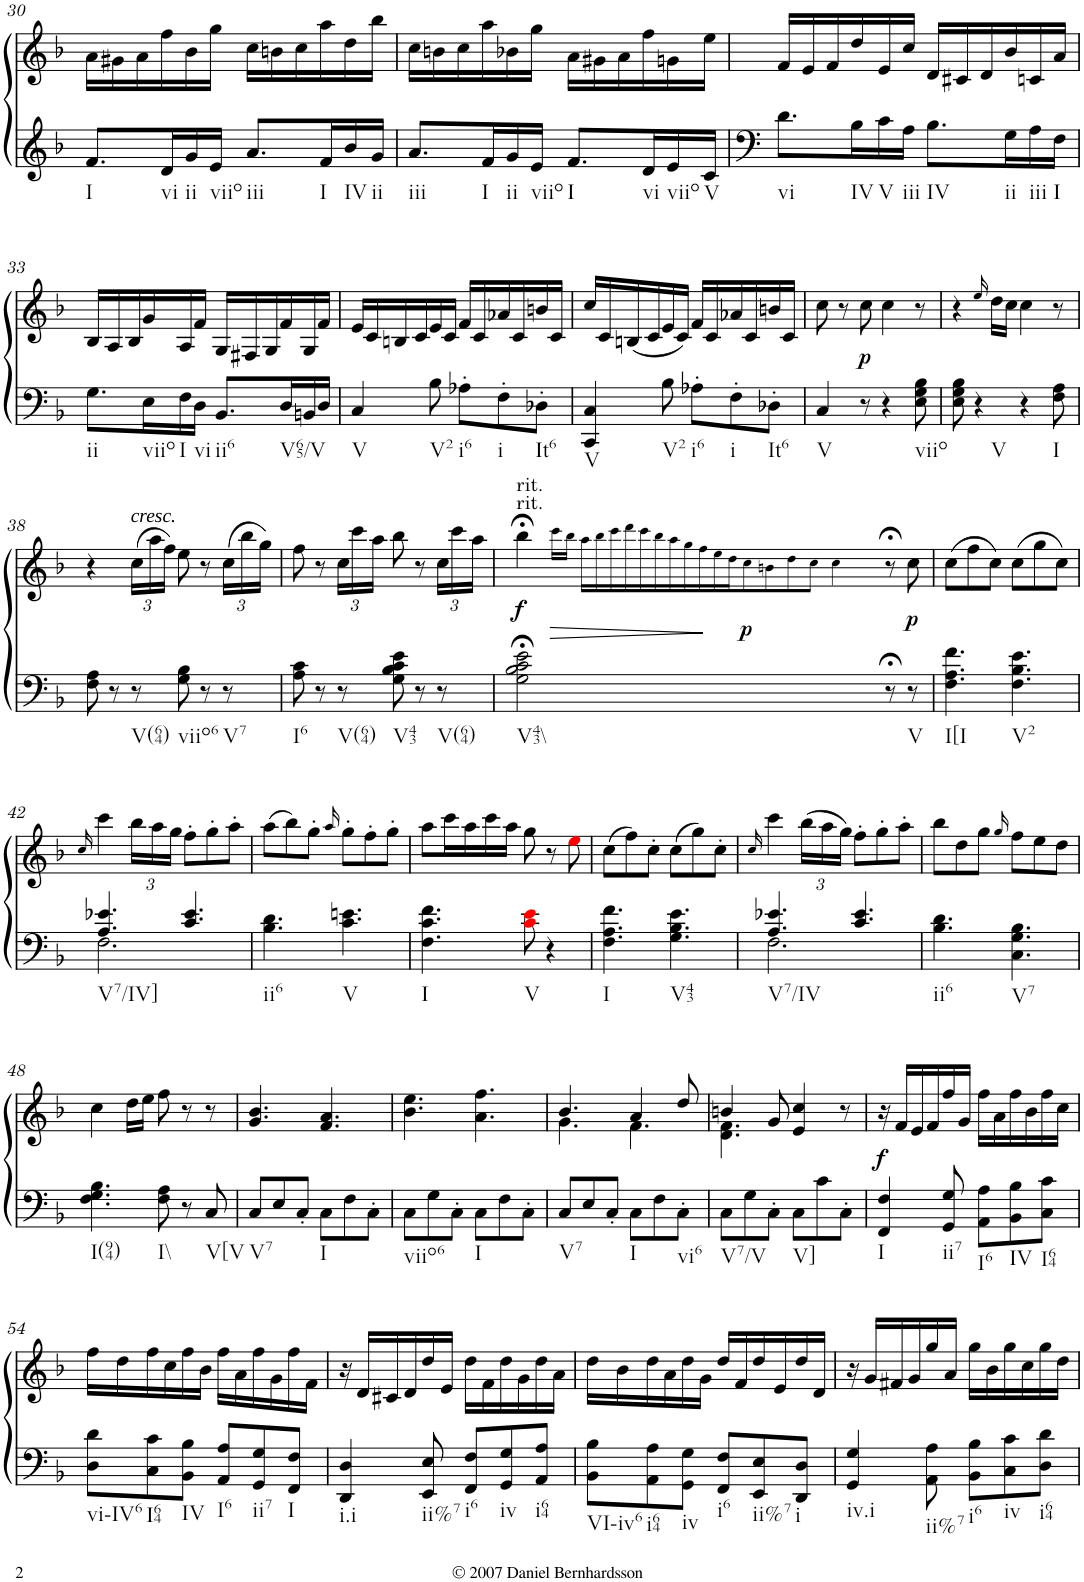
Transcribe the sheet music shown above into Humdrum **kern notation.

**kern	**kern	**dynam
*part1	*part1	*part1
*staff2	*staff1	*staff1/2
*I"Piano	*	*
*I'Pno.	*	*
!!LO:PB:g=z
*clefG2	*clefG2	*
*k[b-]	*k[b-]	*
*F:	*F:	*
*M6/8	*M6/8	*
=30	=30	=30
!LO:TX:b:t=I	!	!
8.f/L	16a\LL	.
.	16g#X\	.
.	16a\	.
!LO:TX:b:t=vi	!	!
16d/L	16ff\	.
!LO:TX:b:t=ii	!	!
16g/	16b-\	.
!LO:TX:b:t=viio	!	!
16e/JJ	16gg\JJ	.
!LO:TX:b:t=iii	!	!
8.a/L	16cc\LL	.
.	16bn\	.
.	16cc\	.
!LO:TX:b:t=I	!	!
16f/L	16aa\	.
!LO:TX:b:t=IV	!	!
16b-/	16dd\	.
!LO:TX:b:t=ii	!	!
16g/JJ	16bb-\JJ	.
=31	=31	=31
!LO:TX:b:t=iii	!	!
8.a/L	16cc\LL	.
.	16bn\	.
.	16cc\	.
!LO:TX:b:t=I	!	!
16f/L	16aa\	.
!LO:TX:b:t=ii	!	!
16g/	16b-X\	.
!LO:TX:b:t=viio	!	!
16e/JJ	16gg\JJ	.
!LO:TX:b:t=I	!	!
8.f/L	16a\LL	.
.	16g#X\	.
.	16a\	.
!LO:TX:b:t=vi	!	!
16d/L	16ff\	.
!LO:TX:b:t=viio	!	!
16e/	16gn\	.
!LO:TX:b:t=V	!	!
16c/JJ	16ee\JJ	.
=32	=32	=32
!LO:TX:b:t=vi	!	!
8.d\L	16f/LL	.
.	16e/	.
.	16f/	.
!LO:TX:b:t=IV	!	!
16B-\L	16dd/	.
!LO:TX:b:t=V	!	!
16c\	16e/	.
!LO:TX:b:t=iii	!	!
16A\JJ	16cc/JJ	.
!LO:TX:b:t=IV	!	!
8.B-\L	16d/LL	.
.	16c#X/	.
.	16d/	.
!LO:TX:b:t=ii	!	!
16G\L	16b-/	.
!LO:TX:b:t=iii	!	!
16A\	16cn/	.
!LO:TX:b:t=I	!	!
16F\JJ	16a/JJ	.
!!LO:LB:g=z
=33	=33	=33
!LO:TX:b:t=ii	!	!
8.G\L	16B-/LL	.
.	16A/	.
.	16B-/	.
!LO:TX:b:t=viio	!	!
16E\L	16g/	.
!LO:TX:b:t=I	!	!
16F\	16A/	.
!LO:TX:b:t=vi	!	!
16D\JJ	16f/JJ	.
!LO:TX:b:t=ii6	!	!
8.BB-/L	16G/LL	.
.	16F#X/	.
.	16G/	.
!LO:TX:b:t=V65/V	!	!
16D/L	16f/	.
16BBn/	16G/	.
16D/JJ	16f/JJ	.
=34	=34	=34
!LO:TX:b:t=V	!	!
4C/	16e/LL	.
.	16c/	.
.	16Bn/	.
.	16c/	.
!LO:TX:b:t=V2	!	!
8B-\	16e/	.
.	16c/JJ	.
!LO:TX:b:t=i6	!	!
8A-X'\L	16f/LL	.
.	16c/	.
!LO:TX:b:t=i	!	!
8F'\	16a-X/	.
.	16c/	.
!LO:TX:b:t=It6	!	!
8D-X'\J	16bn/	.
.	16c/JJ	.
=35	=35	=35
!LO:TX:b:t=V	!	!
4CC/ 4C/	16cc/LL	.
.	16c/	.
.	(16Bn/	.
.	16c/	.
!LO:TX:b:t=V2	!	!
8B-\	16e/	.
.	16c/JJ)	.
!LO:TX:b:t=i6	!	!
8A-X'\L	16f/LL	.
.	16c/	.
!LO:TX:b:t=i	!	!
8F'\	16a-X/	.
.	16c/	.
!LO:TX:b:t=It6	!	!
8D-X'\J	16bn/	.
.	16c/JJ	.
=36	=36	=36
!LO:TX:b:t=V	!	!
4C/	8cc\	.
.	8r	.
!	!	!LO:DY:b
8r	8cc\	p
4r	4cc\	.
!LO:TX:b:t=viio	!	!
8E\ 8G\ 8B-\	8r	.
=37	=37	=37
8E\ 8G\ 8B-\	4r	.
!LO:TX:b:t=V	!	!
4r	.	.
.	16qee/	.
.	16dd\LL	.
.	16cc\JJ	.
4r	4cc\	.
!LO:TX:b:t=I	!	!
8F\ 8A\	8r	.
!!LO:LB:g=z
=38	=38	=38
8F\ 8A\	4r	.
8r	.	.
*	*Xbrackettup	*
!	!LO:TX:a:i:t=cresc.	!
!LO:TX:b:t=V(64)	!	!
8r	(24cc\LL	.
.	24aa\	.
.	24ff\JJ)	.
!LO:TX:b:t=viio6	!	!
8G\ 8B-\	8ee\	.
8r	8r	.
!LO:TX:b:t=V7	!	!
8r	(24cc\LL	.
.	24bb-\	.
.	24gg\JJ)	.
=39	=39	=39
!LO:TX:b:t=I6	!	!
8A\ 8c\	8ff\	.
8r	8r	.
!LO:TX:b:t=V(64)	!	!
8r	24cc\LL	.
.	24ccc\	.
.	24aa\JJ	.
!LO:TX:b:t=V43	!	!
8G\ 8B-\ 8c\ 8e\	8bb-\	.
8r	8r	.
!LO:TX:b:t=V(64)	!	!
8r	24cc\LL	.
.	24ccc\	.
.	24aa\JJ	.
=40	=40	=40
!	!LO:TX:a:t=rit.	!
!	!LO:TX:a:t=rit.	!
!LO:TX:b:t=V43\\	!	!
!	!	!LO:DY:b
2G\;< 2B-\;< 2c\;< 2e\;<	4bb-;<\	f
!	!	!LO:HP:b
.	16ccc!\LL	>
.	16bb-!\JJ	.
.	16aa!\LL	.
.	16bb-!\	.
8ryy	16ccc!\	.
.	16ddd!\	.
8ryy	16ccc!\	.
.	16bb-!\	.
2ryy	16aa!\	.
.	16gg!\	.
.	16ff!\	.
.	16ee!\	]
.	16dd!\J	.
!	!	!LO:DY:b
.	8cc!\	p
.	8bn!\	.
4ryy	.	.
.	8dd!\	.
.	8cc!\J	.
8ryy	.	.
.	4cc!\	.
16ryy	.	.
16ryy	.	.
16ryy	.	.
8r;<	8r;<	.
!LO:TX:b:t=V	!	!
!	!	!LO:DY:b
8r	8cc\	p
=41	=41	=41
!LO:TX:b:t=I[I	!	!
4.F\ 4.A\ 4.f\	(8cc\L	.
.	8ff\	.
.	8cc\J)	.
!LO:TX:b:t=V2	!	!
4.F\ 4.B-\ 4.e\	(8cc\L	.
.	8gg\	.
.	8cc\J)	.
!!LO:LB:g=z
=42	=42	=42
.	16qcc/	.
*^	*	*
!LO:TX:b:t=V7/IV]	!	!	!
4.A/ 4.e-X/	2.F\	4ccc\	.
.	.	24bb-\LL	.
.	.	24aa\	.
.	.	24gg\JJ	.
4.c/ 4.e-/	.	8ff'\L	.
.	.	8gg'\	.
.	.	8aa'\J	.
*v	*v	*	*
=43	=43	=43
!LO:TX:b:t=ii6	!	!
4.B-\ 4.d\	(8aa\L	.
.	8bb-\)	.
.	8gg'\J	.
.	16qaa/	.
!LO:TX:b:t=V	!	!
4.c\ 4.en\	8gg'\L	.
.	8ff'\	.
.	8gg'\J	.
=44	=44	=44
!LO:TX:b:t=I	!	!
4.F\ 4.c\ 4.f\	8aa\L	.
.	16ccc\L	.
.	16aa\	.
.	16ccc\	.
.	16aa\JJ	.
!LO:TX:b:t=V	!	!
8ci\ 8ei\	8gg\	.
4r	8r	.
.	8eei\	.
=45	=45	=45
!LO:TX:b:t=I	!	!
4.F\ 4.A\ 4.f\	(8cc\L	.
.	8ff\)	.
.	8cc'\J	.
!LO:TX:b:t=V43	!	!
4.G\ 4.B-\ 4.e\	(8cc\L	.
.	8gg\)	.
.	8cc'\J	.
=46	=46	=46
.	16qcc/	.
*^	*	*
!LO:TX:b:t=V7/IV	!	!	!
4.A/ 4.e-X/	2.F\	4ccc\	.
.	.	(24bb-\LL	.
.	.	24aa\	.
.	.	24gg\JJ)	.
4.c/ 4.e-/	.	8ff'\L	.
.	.	8gg'\	.
.	.	8aa'\J	.
*v	*v	*	*
=47	=47	=47
!LO:TX:b:t=ii6	!	!
4.B-\ 4.d\	8bb-\L	.
.	8dd\	.
.	8gg\J	.
.	16qgg/	.
!LO:TX:b:t=V7	!	!
4.C\ 4.G\ 4.B-\	8ff\L	.
.	8ee\	.
.	8dd\J	.
!!LO:LB:g=z
=48	=48	=48
!LO:TX:b:t=I(94)	!	!
4.F\ 4.G\ 4.B-\	4cc\	.
.	16dd\LL	.
.	16ee\JJ	.
!LO:TX:b:t=I\\	!	!
8F\ 8A\	8ff\	.
8r	8r	.
!LO:TX:b:t=V[V	!	!
8C/	8r	.
=49	=49	=49
!LO:TX:b:t=V7	!	!
8C/L	4.g/ 4.b-/	.
8E/	.	.
8C'/J	.	.
!LO:TX:b:t=I	!	!
8C\L	4.f/ 4.a/	.
8F\	.	.
8C'\J	.	.
=50	=50	=50
!LO:TX:b:t=viio6	!	!
8C\L	4.b-\ 4.ee\	.
8G\	.	.
8C'\J	.	.
!LO:TX:b:t=I	!	!
8C\L	4.a\ 4.ff\	.
8F\	.	.
8C'\J	.	.
=51	=51	=51
*	*^	*
!LO:TX:b:t=V7	!	!	!
8C/L	4.b-/	4.g\	.
8E/	.	.	.
8C'/J	.	.	.
!LO:TX:b:t=I	!	!	!
8C\L	4a/	4.f\	.
8F\	.	.	.
!LO:TX:b:t=vi6	!	!	!
8C'\J	8dd/	.	.
=52	=52	=52	=52
!LO:TX:b:t=V7/V	!	!	!
8C\L	4bn/	4.d\ 4.f\	.
8G\	.	.	.
8C'\J	8g/	.	.
!LO:TX:b:t=V]	!	!	!
8C\L	4e/ 4cc/	4.ryy	.
8c\	.	.	.
8C'\J	8r	.	.
*	*v	*v	*
=53	=53	=53
!LO:TX:b:t=I	!	!
!	!	!LO:DY:b
4FF/ 4F/	16r	f
.	16f/LL	.
.	16e/	.
.	16f/	.
!LO:TX:b:t=ii7	!	!
8GG/ 8G/	16ff/	.
.	16g/JJ	.
!LO:TX:b:t=I6	!	!
8AA\ 8A\L	16ff\LL	.
.	16a\	.
!LO:TX:b:t=IV	!	!
8BB-\ 8B-\	16ff\	.
.	16b-\	.
!LO:TX:b:t=I64	!	!
8C\ 8c\J	16ff\	.
.	16cc\JJ	.
!!LO:LB:g=z
=54	=54	=54
!LO:TX:b:t=vi-IV6	!	!
8D\ 8d\L	16ff\LL	.
.	16dd\	.
!LO:TX:b:t=I64	!	!
8C\ 8c\	16ff\	.
.	16cc\	.
!LO:TX:b:t=IV	!	!
8BB-\ 8B-\J	16ff\	.
.	16b-\JJ	.
!LO:TX:b:t=I6	!	!
8AA/ 8A/L	16ff\LL	.
.	16a\	.
!LO:TX:b:t=ii7	!	!
8GG/ 8G/	16ff\	.
.	16g\	.
!LO:TX:b:t=I	!	!
8FF/ 8F/J	16ff\	.
.	16f\JJ	.
=55	=55	=55
!LO:TX:b:t=i.i	!	!
4DD/ 4D/	16r	.
.	16d/LL	.
.	16c#X/	.
.	16d/	.
!LO:TX:b:t=ii%7	!	!
8EE/ 8E/	16dd/	.
.	16e/JJ	.
!LO:TX:b:t=i6	!	!
8FF/ 8F/L	16dd\LL	.
.	16f\	.
!LO:TX:b:t=iv	!	!
8GG/ 8G/	16dd\	.
.	16g\	.
!LO:TX:b:t=i64	!	!
8AA/ 8A/J	16dd\	.
.	16a\JJ	.
=56	=56	=56
!LO:TX:b:t=VI-iv6	!	!
8BB-\ 8B-\L	16dd\LL	.
.	16b-\	.
!LO:TX:b:t=i64	!	!
8AA\ 8A\	16dd\	.
.	16a\	.
!LO:TX:b:t=iv	!	!
8GG\ 8G\J	16dd\	.
.	16g\JJ	.
!LO:TX:b:t=i6	!	!
8FF/ 8F/L	16dd/LL	.
.	16f/	.
!LO:TX:b:t=ii%7	!	!
8EE/ 8E/	16dd/	.
.	16e/	.
!LO:TX:b:t=i	!	!
8DD/ 8D/J	16dd/	.
.	16d/JJ	.
=57	=57	=57
!LO:TX:b:t=iv.i	!	!
4GG/ 4G/	16r	.
.	16g/LL	.
.	16f#X/	.
.	16g/	.
!LO:TX:b:t=ii%7	!	!
8AA\ 8A\	16gg/	.
.	16a/JJ	.
!LO:TX:b:t=i6	!	!
8BB-\ 8B-\L	16gg\LL	.
.	16b-\	.
!LO:TX:b:t=iv	!	!
8C\ 8c\	16gg\	.
.	16cc\	.
!LO:TX:b:t=i64	!	!
8D\ 8d\J	16gg\	.
.	16dd\JJ	.
=	=	=
*-	*-	*-
